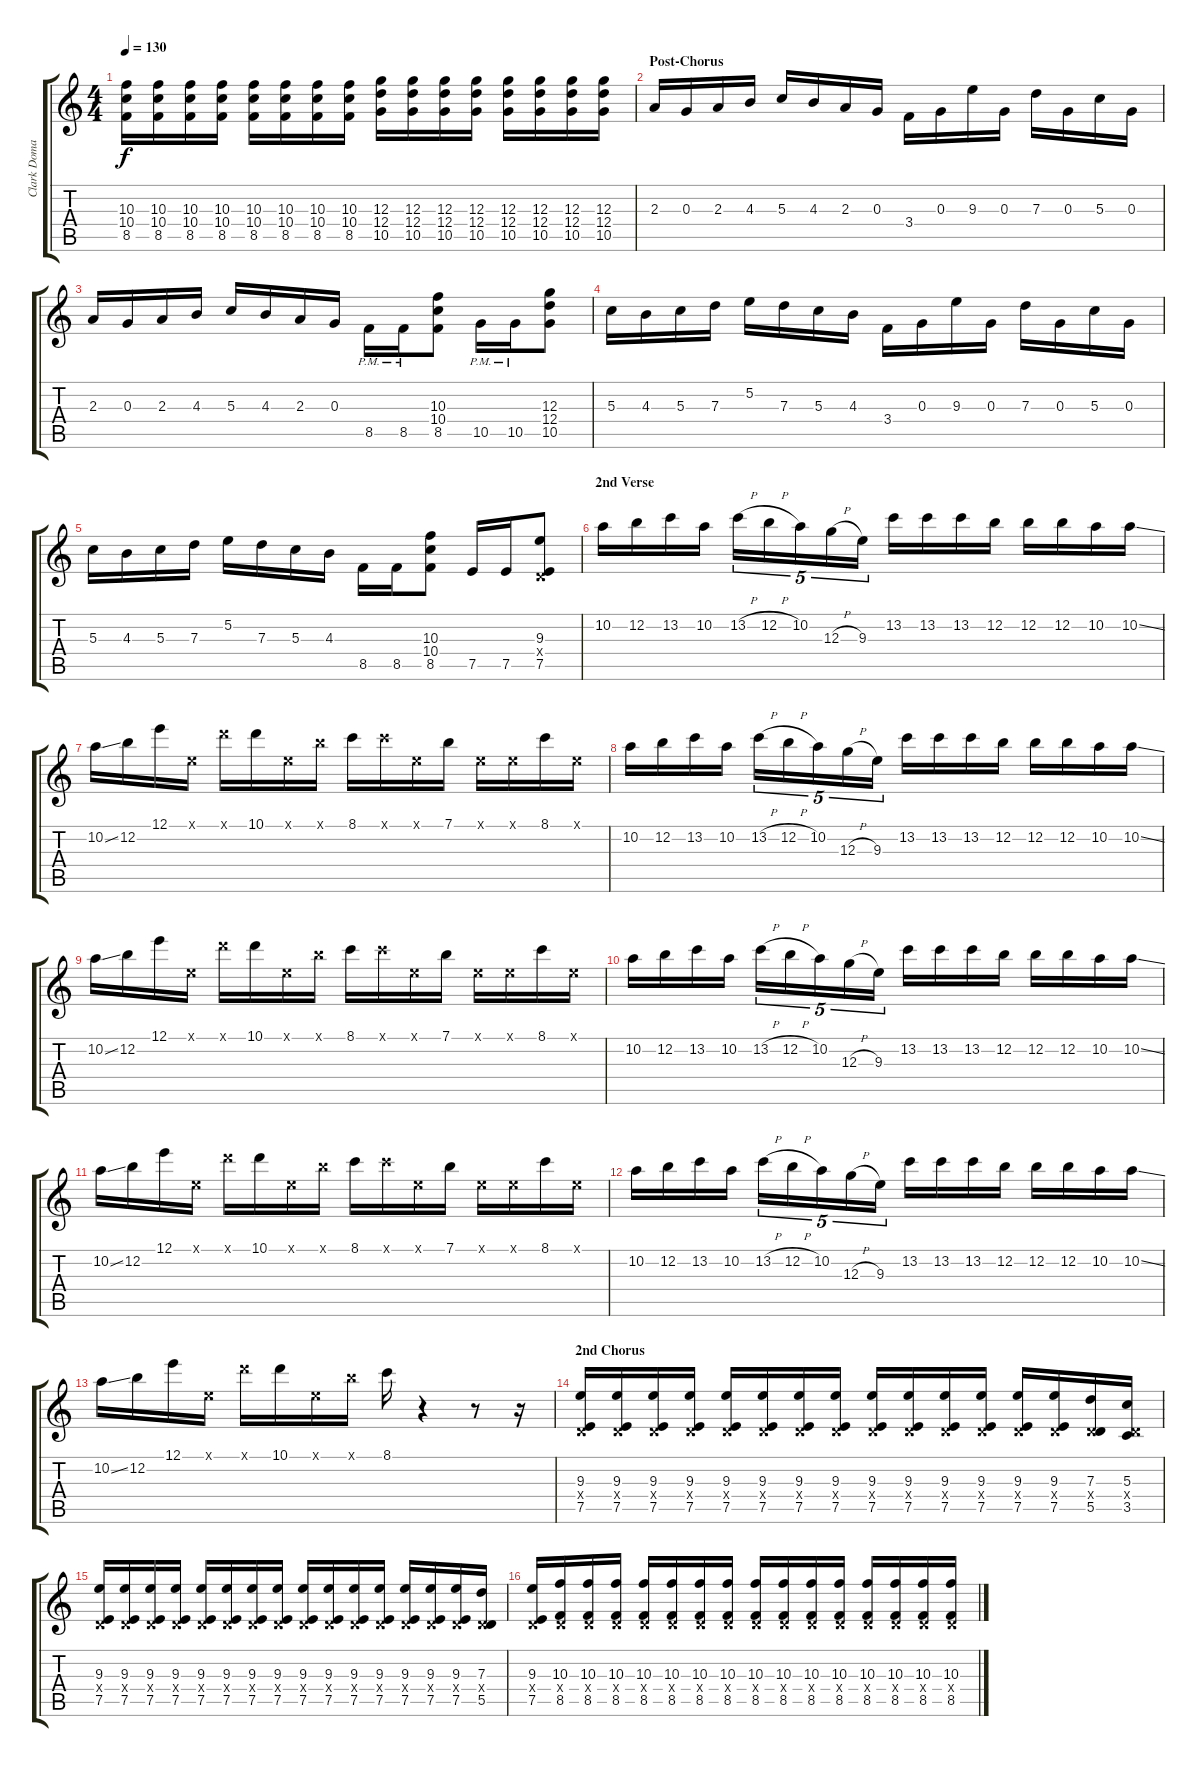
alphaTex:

\track ("Clark Domae" "Clark Doma") {instrument distortionguitar}
\staff {score tabs}
\tuning (E4 B3 G3 D3 A2 E2) {hide}
\ts (4 4)
\tempo 130
\clef g2
\ks c
(10.3 10.4 8.5).16{dy f} (10.3 10.4 8.5).16 (10.3 10.4 8.5).16 (10.3 10.4 8.5).16 (10.3 10.4 8.5).16 (10.3 10.4 8.5).16 (10.3 10.4 8.5).16 (10.3 10.4 8.5).16 (12.3 12.4 10.5).16 (12.3 12.4 10.5).16 (12.3 12.4 10.5).16 (12.3 12.4 10.5).16 (12.3 12.4 10.5).16 (12.3 12.4 10.5).16 (12.3 12.4 10.5).16 (12.3 12.4 10.5).16 |
\section ("" "Post-Chorus")
2.3.16 0.3.16 2.3.16 4.3.16 5.3.16 4.3.16 2.3.16 0.3.16 3.4.16 0.3.16 9.3.16 0.3.16 7.3.16 0.3.16 5.3.16 0.3.16 |
2.3.16 0.3.16 2.3.16 4.3.16 5.3.16 4.3.16 2.3.16 0.3.16 8.5{pm}.16 8.5{pm}.16 (10.3 10.4 8.5).8 10.5{pm}.16 10.5{pm}.16 (12.3 12.4 10.5).8 |
5.3.16 4.3.16 5.3.16 7.3.16 5.2.16 7.3.16 5.3.16 4.3.16 3.4.16 0.3.16 9.3.16 0.3.16 7.3.16 0.3.16 5.3.16 0.3.16 |
5.3.16 4.3.16 5.3.16 7.3.16 5.2.16 7.3.16 5.3.16 4.3.16 8.5.16 8.5.16 (10.3 10.4 8.5).8 7.5.16 7.5.16 (9.3 0.4{x} 7.5).8 |
\section ("" "2nd Verse")
10.2.16 12.2.16 13.2.16 10.2.16 13.2{h}.16{tu (5 4)} 12.2{h}.16{tu (5 4)} 10.2.16{tu (5 4)} 12.3{h}.16{tu (5 4)} 9.3.16{tu (5 4)} 13.2.16 13.2.16 13.2.16 12.2.16 12.2.16 12.2.16 10.2.16 10.2{ss}.16 |
10.2{ss}.16 12.2.16 12.1.16 0.1{x}.16 10.1{x}.16 10.1.16 0.1{x}.16 7.1{x}.16 8.1.16 8.1{x}.16 0.1{x}.16 7.1.16 0.1{x}.16 0.1{x}.16 8.1.16 0.1{x}.16 |
10.2.16 12.2.16 13.2.16 10.2.16 13.2{h}.16{tu (5 4)} 12.2{h}.16{tu (5 4)} 10.2.16{tu (5 4)} 12.3{h}.16{tu (5 4)} 9.3.16{tu (5 4)} 13.2.16 13.2.16 13.2.16 12.2.16 12.2.16 12.2.16 10.2.16 10.2{ss}.16 |
10.2{ss}.16 12.2.16 12.1.16 0.1{x}.16 10.1{x}.16 10.1.16 0.1{x}.16 7.1{x}.16 8.1.16 8.1{x}.16 0.1{x}.16 7.1.16 0.1{x}.16 0.1{x}.16 8.1.16 0.1{x}.16 |
10.2.16 12.2.16 13.2.16 10.2.16 13.2{h}.16{tu (5 4)} 12.2{h}.16{tu (5 4)} 10.2.16{tu (5 4)} 12.3{h}.16{tu (5 4)} 9.3.16{tu (5 4)} 13.2.16 13.2.16 13.2.16 12.2.16 12.2.16 12.2.16 10.2.16 10.2{ss}.16 |
10.2{ss}.16 12.2.16 12.1.16 0.1{x}.16 10.1{x}.16 10.1.16 0.1{x}.16 7.1{x}.16 8.1.16 8.1{x}.16 0.1{x}.16 7.1.16 0.1{x}.16 0.1{x}.16 8.1.16 0.1{x}.16 |
10.2.16 12.2.16 13.2.16 10.2.16 13.2{h}.16{tu (5 4)} 12.2{h}.16{tu (5 4)} 10.2.16{tu (5 4)} 12.3{h}.16{tu (5 4)} 9.3.16{tu (5 4)} 13.2.16 13.2.16 13.2.16 12.2.16 12.2.16 12.2.16 10.2.16 10.2{ss}.16 |
10.2{ss}.16 12.2.16 12.1.16 0.1{x}.16 10.1{x}.16 10.1.16 0.1{x}.16 7.1{x}.16 8.1.16 r.4 r.8 r.16 |
\section ("" "2nd Chorus")
(9.3 0.4{x} 7.5).16 (9.3 0.4{x} 7.5).16 (9.3 0.4{x} 7.5).16 (9.3 0.4{x} 7.5).16 (9.3 0.4{x} 7.5).16 (9.3 0.4{x} 7.5).16 (9.3 0.4{x} 7.5).16 (9.3 0.4{x} 7.5).16 (9.3 0.4{x} 7.5).16 (9.3 0.4{x} 7.5).16 (9.3 0.4{x} 7.5).16 (9.3 0.4{x} 7.5).16 (9.3 0.4{x} 7.5).16 (9.3 0.4{x} 7.5).16 (7.3 0.4{x} 5.5).16 (5.3 0.4{x} 3.5).16 |
(9.3 0.4{x} 7.5).16 (9.3 0.4{x} 7.5).16 (9.3 0.4{x} 7.5).16 (9.3 0.4{x} 7.5).16 (9.3 0.4{x} 7.5).16 (9.3 0.4{x} 7.5).16 (9.3 0.4{x} 7.5).16 (9.3 0.4{x} 7.5).16 (9.3 0.4{x} 7.5).16 (9.3 0.4{x} 7.5).16 (9.3 0.4{x} 7.5).16 (9.3 0.4{x} 7.5).16 (9.3 0.4{x} 7.5).16 (9.3 0.4{x} 7.5).16 (9.3 0.4{x} 7.5).16 (7.3 0.4{x} 5.5).16 |
(9.3 0.4{x} 7.5).16 (10.3 0.4{x} 8.5).16 (10.3 0.4{x} 8.5).16 (10.3 0.4{x} 8.5).16 (10.3 0.4{x} 8.5).16 (10.3 0.4{x} 8.5).16 (10.3 0.4{x} 8.5).16 (10.3 0.4{x} 8.5).16 (10.3 0.4{x} 8.5).16 (10.3 0.4{x} 8.5).16 (10.3 0.4{x} 8.5).16 (10.3 0.4{x} 8.5).16 (10.3 0.4{x} 8.5).16 (10.3 0.4{x} 8.5).16 (10.3 0.4{x} 8.5).16 (10.3 0.4{x} 8.5).16
